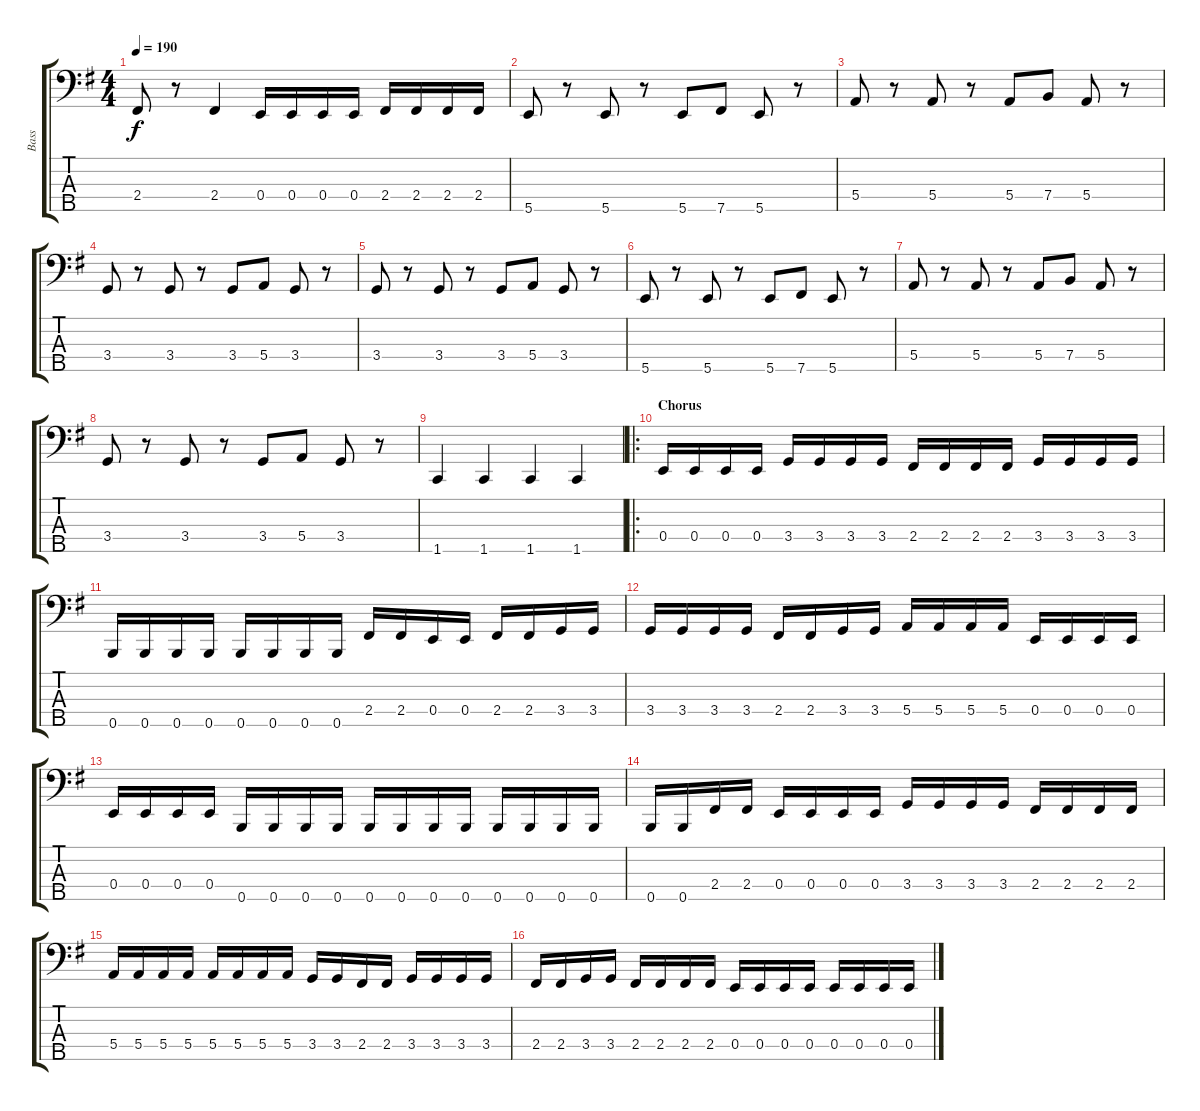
\track ("Bass" "Bass") {instrument electricbasspick}
\staff {score tabs}
\tuning (G2 D2 A1 E1 B0) {hide}
\ts (4 4)
\tempo 190
\clef f4
\ks eminor
2.4.8{dy f} r.8 2.4.4 0.4.16 0.4.16 0.4.16 0.4.16 2.4.16 2.4.16 2.4.16 2.4.16 |
5.5.8 r.8 5.5.8 r.8 5.5.8 7.5.8 5.5.8 r.8 |
5.4.8 r.8 5.4.8 r.8 5.4.8 7.4.8 5.4.8 r.8 |
3.4.8 r.8 3.4.8 r.8 3.4.8 5.4.8 3.4.8 r.8 |
3.4.8 r.8 3.4.8 r.8 3.4.8 5.4.8 3.4.8 r.8 |
5.5.8 r.8 5.5.8 r.8 5.5.8 7.5.8 5.5.8 r.8 |
5.4.8 r.8 5.4.8 r.8 5.4.8 7.4.8 5.4.8 r.8 |
3.4.8 r.8 3.4.8 r.8 3.4.8 5.4.8 3.4.8 r.8 |
1.5.4 1.5.4 1.5.4 1.5.4 |
\ro
\section ("" "Chorus")
0.4.16 0.4.16 0.4.16 0.4.16 3.4.16 3.4.16 3.4.16 3.4.16 2.4.16 2.4.16 2.4.16 2.4.16 3.4.16 3.4.16 3.4.16 3.4.16 |
0.5.16 0.5.16 0.5.16 0.5.16 0.5.16 0.5.16 0.5.16 0.5.16 2.4.16 2.4.16 0.4.16 0.4.16 2.4.16 2.4.16 3.4.16 3.4.16 |
3.4.16 3.4.16 3.4.16 3.4.16 2.4.16 2.4.16 3.4.16 3.4.16 5.4.16 5.4.16 5.4.16 5.4.16 0.4.16 0.4.16 0.4.16 0.4.16 |
0.4.16 0.4.16 0.4.16 0.4.16 0.5.16 0.5.16 0.5.16 0.5.16 0.5.16 0.5.16 0.5.16 0.5.16 0.5.16 0.5.16 0.5.16 0.5.16 |
0.5.16 0.5.16 2.4.16 2.4.16 0.4.16 0.4.16 0.4.16 0.4.16 3.4.16 3.4.16 3.4.16 3.4.16 2.4.16 2.4.16 2.4.16 2.4.16 |
5.4.16 5.4.16 5.4.16 5.4.16 5.4.16 5.4.16 5.4.16 5.4.16 3.4.16 3.4.16 2.4.16 2.4.16 3.4.16 3.4.16 3.4.16 3.4.16 |
2.4.16 2.4.16 3.4.16 3.4.16 2.4.16 2.4.16 2.4.16 2.4.16 0.4.16 0.4.16 0.4.16 0.4.16 0.4.16 0.4.16 0.4.16 0.4.16
